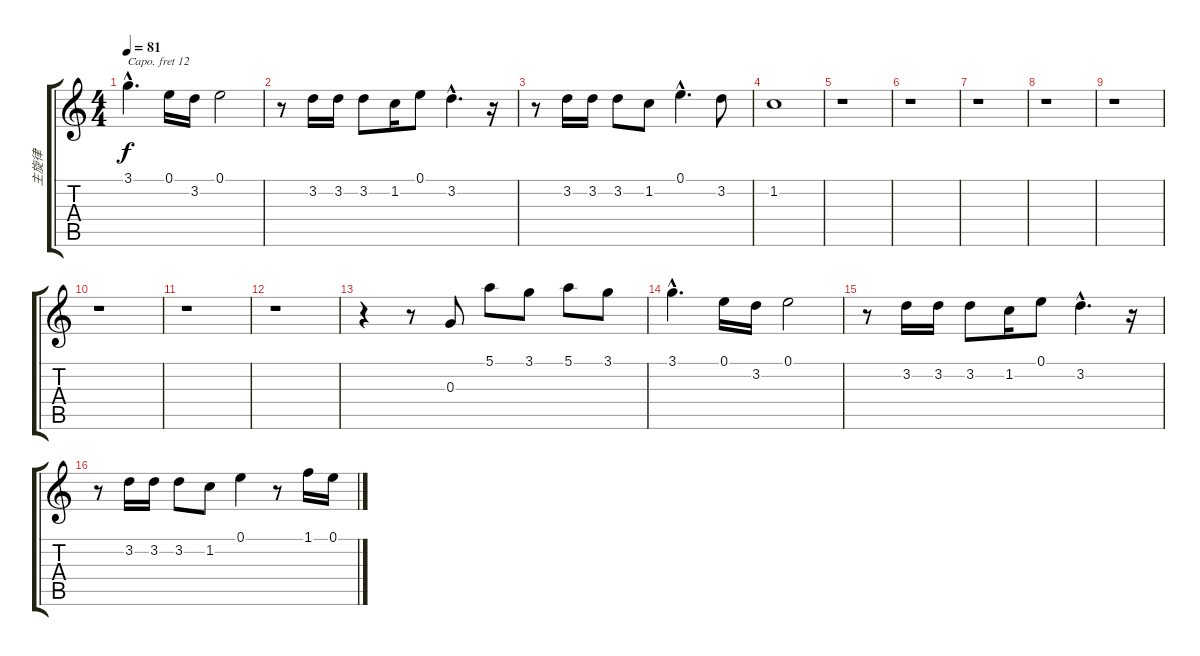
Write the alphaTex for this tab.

\track ("主旋律" "主旋律") {instrument lead6voice}
\staff {score tabs}
\capo 12
\tuning (E4 B3 G3 D3 A2 E2) {hide}
\ts (4 4)
\tempo 81
\clef g2
\ks c
3.1{hac}.4{d dy f} 0.1.16 3.2.16 0.1.2 |
r.8 3.2.16 3.2.16 3.2.8 1.2.16 0.1.8 3.2{hac}.4{d} r.16 |
r.8 3.2.16 3.2.16 3.2.8 1.2.8 0.1{hac}.4{d} 3.2.8 |
1.2.1 |
r.1 |
r.1 |
r.1 |
r.1 |
r.1 |
r.1 |
r.1 |
r.1 |
r.4 r.8 0.3.8 5.1.8 3.1.8 5.1.8 3.1.8 |
3.1{hac}.4{d} 0.1.16 3.2.16 0.1.2 |
r.8 3.2.16 3.2.16 3.2.8 1.2.16 0.1.8 3.2{hac}.4{d} r.16 |
r.8 3.2.16 3.2.16 3.2.8 1.2.8 0.1.4 r.8 1.1.16 0.1.16
